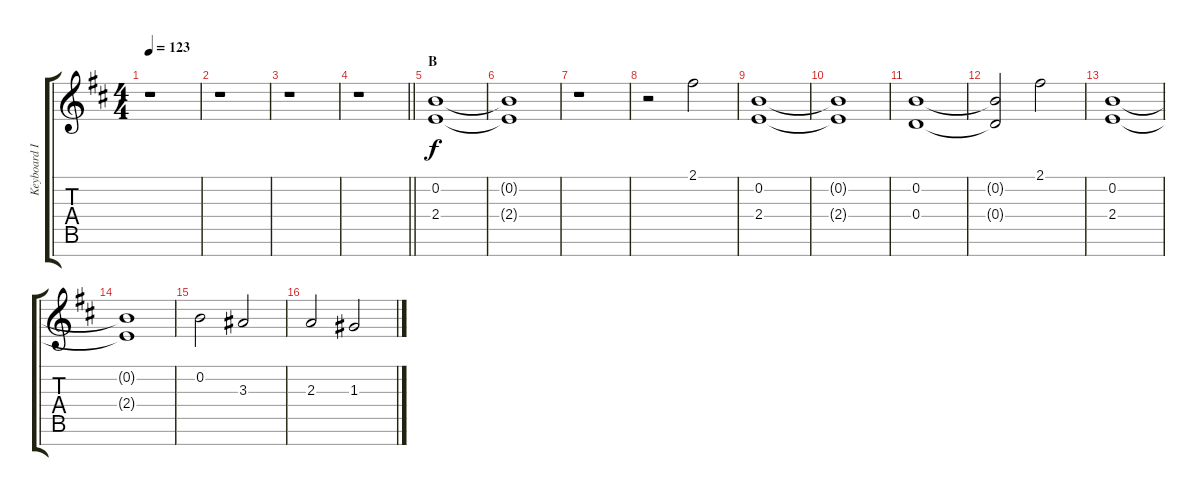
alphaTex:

\track ("Keyboard II" "Keyboard I") {instrument vibraphone}
\staff {score tabs}
\tuning (E5 B4 G4 D4 A3 E3 B2) {hide}
\ts (4 4)
\tempo 123
\clef g2
\ks d
r.1{dy f} |
r.1 |
r.1 |
\barLineRight lightlight
r.1 |
\section ("" "B")
(0.2 2.4).1 |
(0.2{t} 2.4{t}).1 |
r.1 |
r.2 2.1.2 |
(0.2 2.4).1 |
(0.2{t} 2.4{t}).1 |
(0.2 0.4).1 |
(0.2{t} 0.4{t}).2 2.1.2 |
(0.2 2.4).1 |
(0.2{t} 2.4{t}).1 |
0.2.2 3.3.2 |
2.3.2 1.3.2
